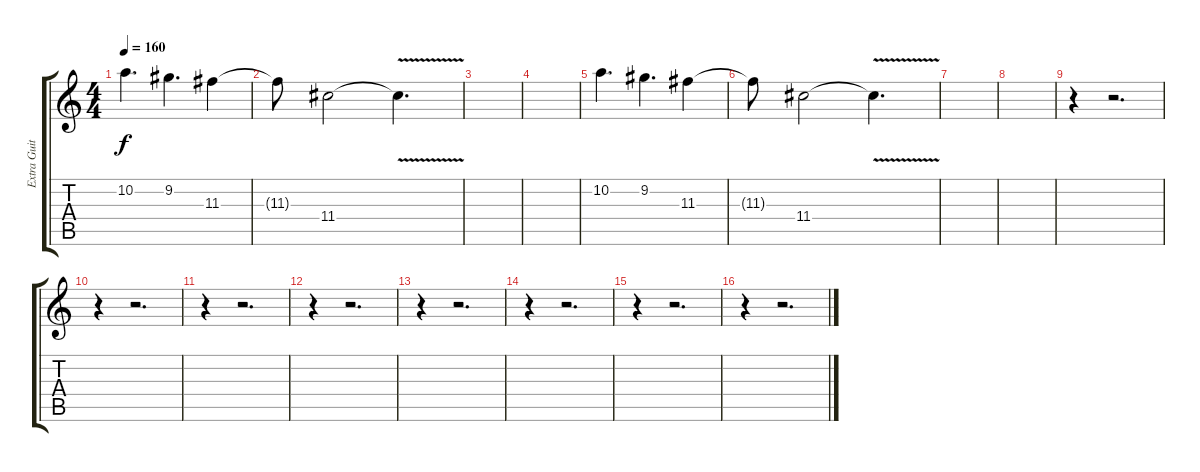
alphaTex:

\track ("Extra Guitar" "Extra Guit") {instrument distortionguitar}
\staff {score tabs}
\tuning (E4 B3 G3 D3 A2 E2) {hide}
\ts (4 4)
\tempo 160
\clef g2
\ks c
10.2.4{d dy f} 9.2.4{d} 11.3.4 |
11.3{t}.8 11.4.2 11.4{v t}.4{d} |
|
|
10.2.4{d} 9.2.4{d} 11.3.4 |
11.3{t}.8 11.4.2 11.4{v t}.4{d} |
|
|
r.4 r.2{d} |
r.4 r.2{d} |
r.4 r.2{d} |
r.4 r.2{d} |
r.4 r.2{d} |
r.4 r.2{d} |
r.4 r.2{d} |
r.4 r.2{d}
